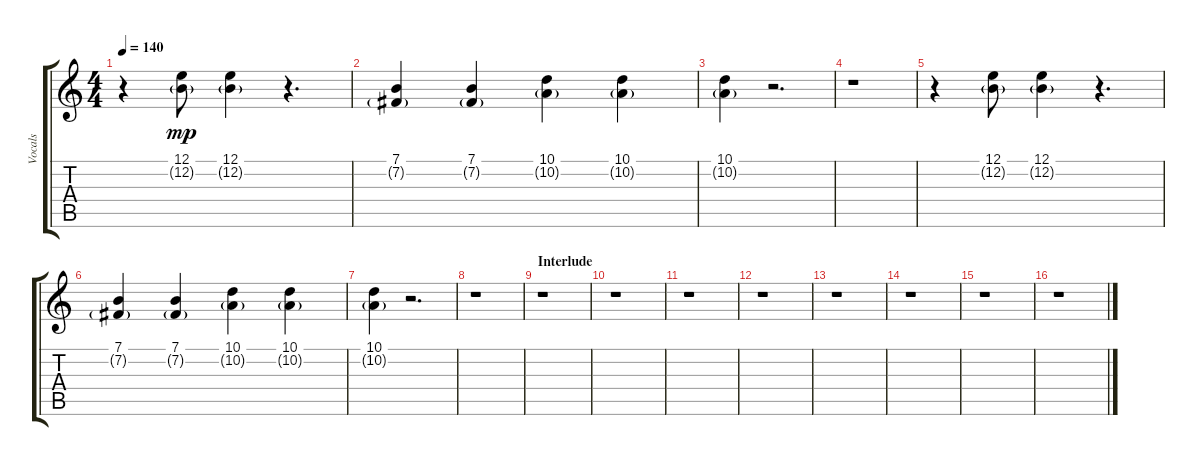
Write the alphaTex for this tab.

\track ("Vocals" "Vocals") {instrument sopranosax}
\staff {score tabs}
\tuning (E4 B3 G3 D3 A2 E2) {hide}
\ts (4 4)
\tempo 140
\clef g2
\ks c
r.4{dy mp} (12.1 12.2{g}).8 (12.1 12.2{g}).4 r.4{d} |
(7.1 7.2{g}).4 (7.1 7.2{g}).4 (10.1 10.2{g}).4 (10.1 10.2{g}).4 |
(10.1 10.2{g}).4 r.2{d} |
r.1 |
r.4 (12.1 12.2{g}).8 (12.1 12.2{g}).4 r.4{d} |
(7.1 7.2{g}).4 (7.1 7.2{g}).4 (10.1 10.2{g}).4 (10.1 10.2{g}).4 |
(10.1 10.2{g}).4 r.2{d} |
r.1 |
\section ("" "Interlude")
r.1 |
r.1 |
r.1 |
r.1 |
r.1 |
r.1 |
r.1 |
r.1
